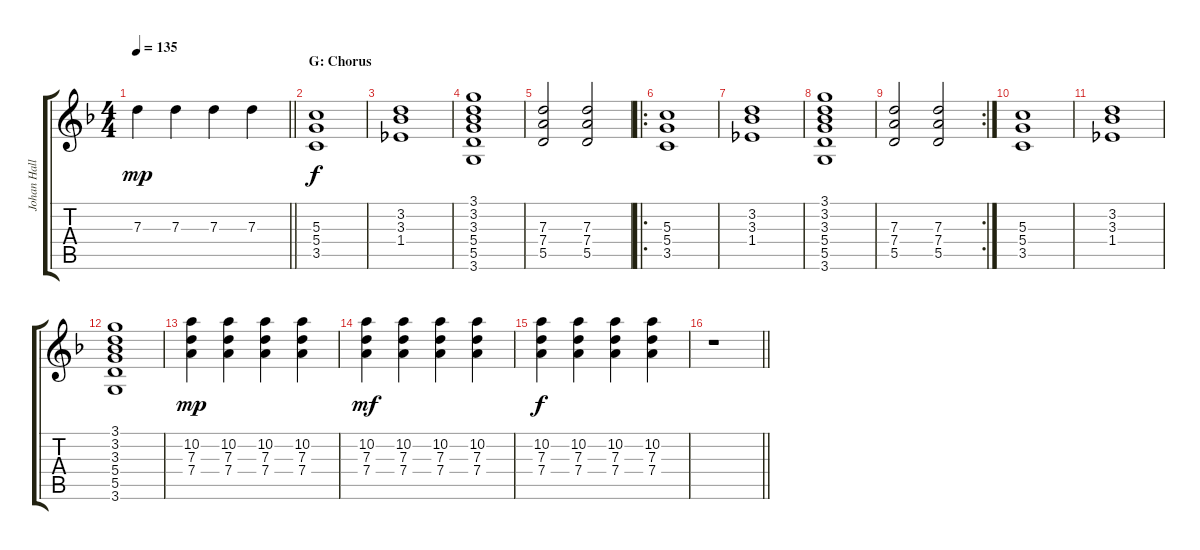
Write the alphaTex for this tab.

\track ("Johan Hallgren" "Johan Hall") {instrument distortionguitar}
\staff {score tabs}
\tuning (E4 B3 G3 D3 A2 E2) {hide}
\ts (4 4)
\tempo 135
\clef g2
\barLineRight lightlight
\ks dminor
7.3.4{dy mp} 7.3.4 7.3.4 7.3.4 |
\section ("" "G: Chorus")
(5.3 5.4 3.5).1{dy f} |
(3.2 3.3 1.4).1 |
(3.1 3.2 3.3 5.4 5.5 3.6).1 |
(7.3 7.4 5.5).2 (7.3 7.4 5.5).2 |
\ro
(5.3 5.4 3.5).1 |
(3.2 3.3 1.4).1 |
(3.1 3.2 3.3 5.4 5.5 3.6).1 |
\rc 2
(7.3 7.4 5.5).2 (7.3 7.4 5.5).2 |
(5.3 5.4 3.5).1 |
(3.2 3.3 1.4).1 |
(3.1 3.2 3.3 5.4 5.5 3.6).1 |
(10.2 7.3 7.4).4{dy mp} (10.2 7.3 7.4).4 (10.2 7.3 7.4).4 (10.2 7.3 7.4).4 |
(10.2 7.3 7.4).4{dy mf} (10.2 7.3 7.4).4 (10.2 7.3 7.4).4 (10.2 7.3 7.4).4 |
(10.2 7.3 7.4).4{dy f} (10.2 7.3 7.4).4 (10.2 7.3 7.4).4 (10.2 7.3 7.4).4 |
\barLineRight lightlight
r.1
